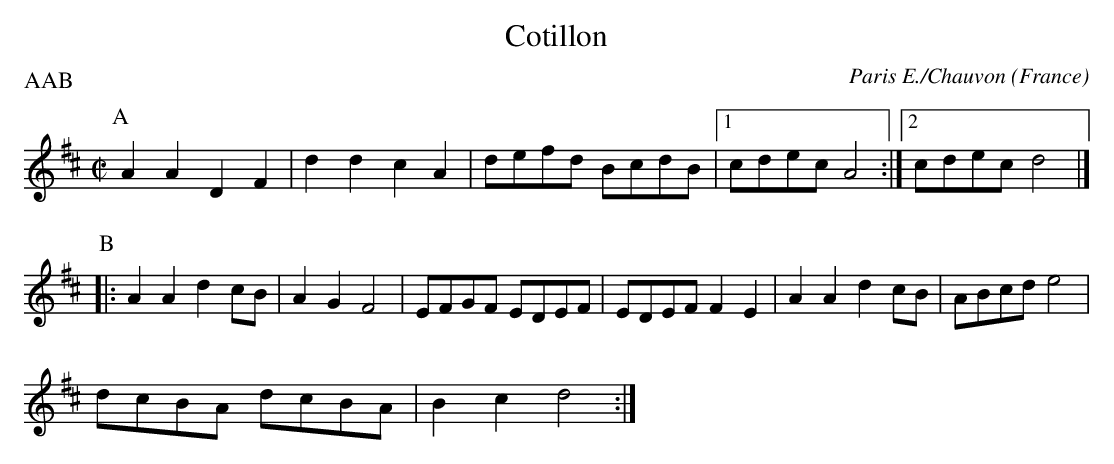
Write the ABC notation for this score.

X:1
T:Cotillon
C:Paris E./Chauvon
O:France
M:C|
L:1/8
P:AAB
K:D major
P:A
A2 A2 D2 F2 | d2 d2 c2 A2 | defd BcdB | [1 cdec A4 :| [2 cdec d4 |]
P:B
|: A2 A2 d2 cB | A2 G2 F4 | EFGF EDEF | EDEF F2 E2 | A2 A2 d2 cB | ABcd e4 |
dcBA dcBA | B2c2 d4 :|
